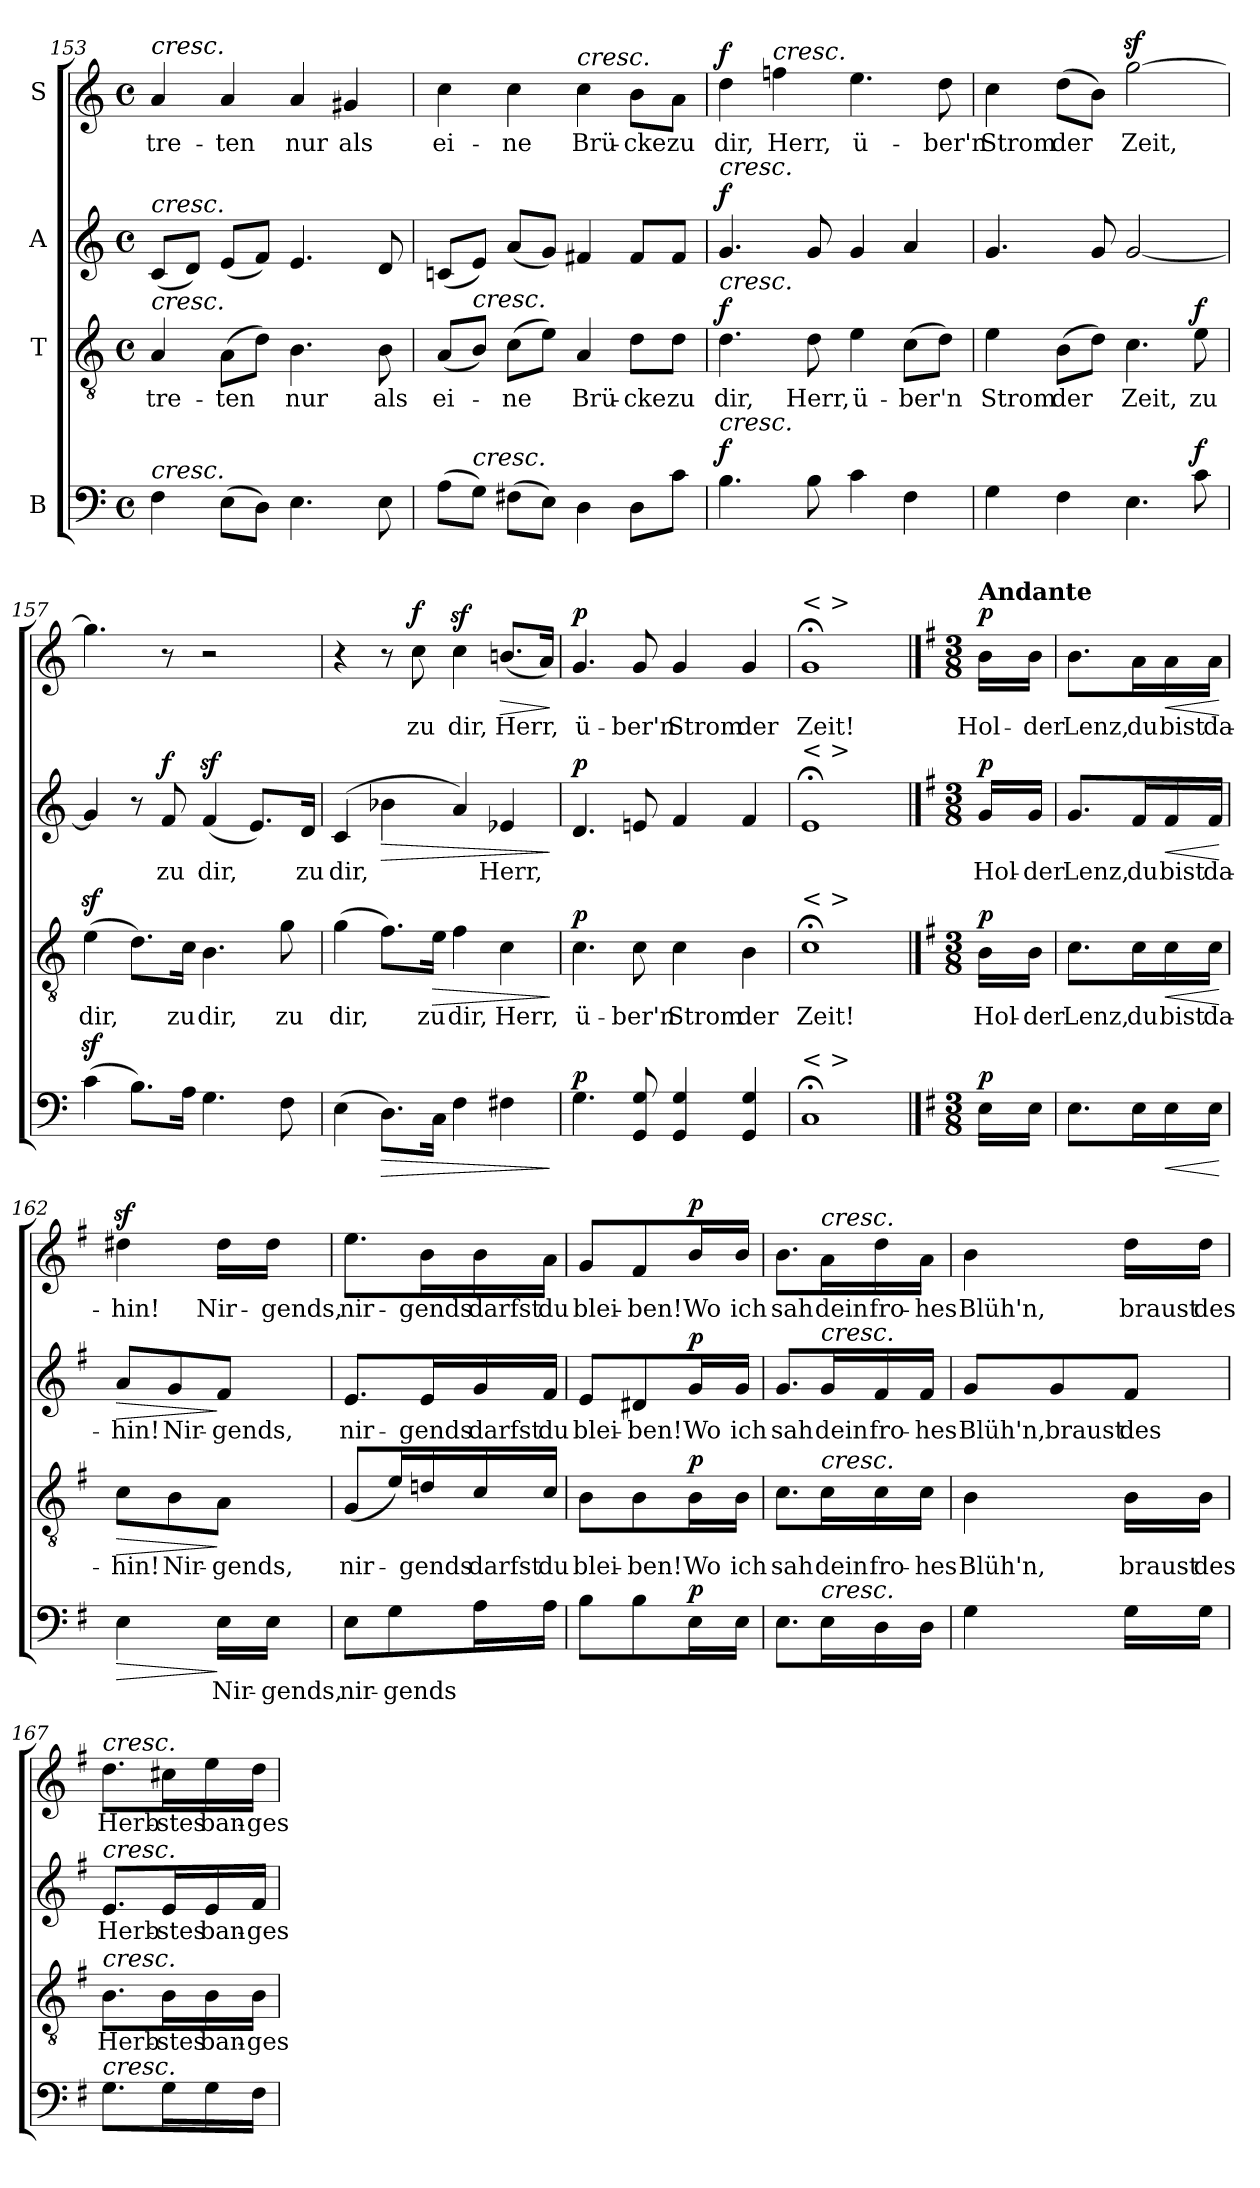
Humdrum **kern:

**kern	**text	**dynam	**kern	**text	**dynam	**kern	**text	**dynam	**kern	**text	**dynam
*part4	*part4	*part4	*part3	*part3	*part3	*part2	*part2	*part2	*part1	*part1	*part1
*staff4	*staff4	*staff4	*staff3	*staff3	*staff3	*staff2	*staff2	*staff2	*staff1	*staff1	*staff1
*I"B	*	*	*I"T	*	*	*I"A	*	*	*I"S	*	*
*clefF4	*	*	*clefGv2	*	*	*clefG2	*	*	*clefG2	*	*
*k[]	*	*	*k[]	*	*	*k[]	*	*	*k[]	*	*
*M4/4	*	*	*M4/4	*	*	*M4/4	*	*	*M4/4	*	*
*met(c)	*	*	*met(c)	*	*	*met(c)	*	*	*met(c)	*	*
=153	=153	=153	=153	=153	=153	=153	=153	=153	=153	=153	=153
!	!	!	!	!	!	!	!	!	!LO:TX:a:i:t=cresc.	!	!
!	!	!	!	!	!	!LO:TX:a:i:t=cresc.	!	!	!	!	!
!	!	!	!LO:TX:a:i:t=cresc.	!	!	!	!	!	!	!	!
!LO:TX:a:i:t=cresc.	!	!	!	!	!	!	!	!	!	!	!
!	!	!	!	!LO:LY:b	!	!	!	!	!	!LO:LY:b	!
4F\	.	.	4A/	-­tre-	.	(>8c/L	.	.	4a/	-­tre-	.
.	.	.	.	.	.	8d/J)	.	.	.	.	.
!	!	!	!	!LO:LY:b	!	!	!	!	!	!LO:LY:b	!
(>8E\L	.	.	(>8A\L	-ten	.	(>8e/L	.	.	4a/	-ten	.
8D\J)	.	.	8d\J)	.	.	8f/J)	.	.	.	.	.
!	!	!	!	!LO:LY:b	!	!	!	!	!	!LO:LY:b	!
4.E\	.	.	4.B\	nur	.	4.e/	.	.	4a/	nur	.
!	!	!	!	!	!	!	!	!	!	!LO:LY:b	!
.	.	.	.	.	.	.	.	.	4g#X/	als	.
!	!	!	!	!LO:LY:b	!	!	!	!	!	!	!
8E\	.	.	8B\	als	.	8d/	.	.	.	.	.
=154	=154	=154	=154	=154	=154	=154	=154	=154	=154	=154	=154
!	!	!	!	!LO:LY:b	!	!	!	!	!	!LO:LY:b	!
(>8A\L	.	.	(<8A/L	ei-	.	(>8cn/L	.	.	4cc\	ei-	.
!	!	!	!LO:TX:a:i:t=cresc.	!	!	!	!	!	!	!	!
!LO:TX:a:i:t=cresc.	!	!	!	!	!	!	!	!	!	!	!
8G\J)	.	.	8B/J)	.	.	8e/J)	.	.	.	.	.
!	!	!	!	!LO:LY:b	!	!	!	!	!	!LO:LY:b	!
(>8F#X\L	.	.	(>8c\L	-ne	.	(>8a/L	.	.	4cc\	-ne	.
8E\J)	.	.	8e\J)	.	.	8g/J)	.	.	.	.	.
!	!	!	!	!	!	!	!	!	!LO:TX:a:i:t=cresc.	!	!
!	!	!	!	!LO:LY:b	!	!	!	!	!	!LO:LY:b	!
4D\	.	.	4A/	Brü-	.	4f#X/	.	.	4cc\	Brü-	.
!	!	!	!	!LO:LY:b	!	!	!	!	!	!LO:LY:b	!
8D\L	.	.	8d\L	-cke	.	8f#/L	.	.	8b\L	-cke	.
!	!	!	!	!LO:LY:b	!	!	!	!	!	!LO:LY:b	!
8c\J	.	.	8d\J	zu	.	8f#/J	.	.	8a\J	zu	.
=155	=155	=155	=155	=155	=155	=155	=155	=155	=155	=155	=155
!	!	!	!	!	!	!LO:TX:a:i:t=cresc.	!	!	!	!	!
!	!	!	!LO:TX:a:i:t=cresc.	!	!	!	!	!	!	!	!
!LO:TX:a:i:t=cresc.	!	!	!	!	!	!	!	!	!	!	!
!	!	!LO:DY:b	!	!LO:LY:b	!LO:DY:b	!	!	!LO:DY:b	!	!LO:LY:b	!LO:DY:b
4.B\	.	f	4.d\	dir,	f	4.g/	.	f	4dd\	dir,	f
!	!	!	!	!	!	!	!	!	!LO:TX:a:i:t=cresc.	!	!
!	!	!	!	!	!	!	!	!	!	!LO:LY:b	!
.	.	.	.	.	.	.	.	.	4ffn\	Herr,	.
!	!	!	!	!LO:LY:b	!	!	!	!	!	!	!
8B\	.	.	8d\	Herr,	.	8g/	.	.	.	.	.
!	!	!	!	!LO:LY:b	!	!	!	!	!	!LO:LY:b	!
4c\	.	.	4e\	ü-	.	4g/	.	.	4.ee\	ü-	.
!	!	!	!	!LO:LY:b	!	!	!	!	!	!	!
4F\	.	.	(>8c\L	-ber'n	.	4a/	.	.	.	.	.
!	!	!	!	!	!	!	!	!	!	!LO:LY:b	!
.	.	.	8d\J)	.	.	.	.	.	8dd\	-ber'n	.
!!LO:LB:g=z
=156	=156	=156	=156	=156	=156	=156	=156	=156	=156	=156	=156
!	!	!	!	!LO:LY:b	!	!	!	!	!	!LO:LY:b	!
4G\	.	.	4e\	Strom	.	4.g/	.	.	4cc\	Strom	.
!	!	!	!	!LO:LY:b	!	!	!	!	!	!LO:LY:b	!
4F\	.	.	(>8B\L	der	.	.	.	.	(>8dd\L	der	.
.	.	.	8d\J)	.	.	8g/	.	.	8b\J)	.	.
!	!	!	!	!LO:LY:b	!	!	!	!	!	!LO:LY:b	!
4.E\	.	.	4.c\	Zeit,	.	[2g/	.	.	[2ggz<\	Zeit,	.
!	!	!LO:DY:b	!	!LO:LY:b	!LO:DY:b	!	!	!	!	!	!
8c\	.	f	8e\	zu	f	.	.	.	.	.	.
=157	=157	=157	=157	=157	=157	=157	=157	=157	=157	=157	=157
!	!	!	!	!LO:LY:b	!	!	!	!	!	!	!
(>4cz<\	.	.	(>4ez<\	dir,	.	4g/]	.	.	4.gg\]	.	.
8.B\L)	.	.	8.d\L)	.	.	8r	.	.	.	.	.
!	!	!	!	!	!	!	!LO:LY:b	!LO:DY:b	!	!	!
.	.	.	.	.	.	8f/	zu	f	8r	.	.
!	!	!	!	!LO:LY:b	!	!	!	!	!	!	!
16A\Jk	.	.	16c\Jk	zu	.	.	.	.	.	.	.
!	!	!	!	!LO:LY:b	!	!	!LO:LY:b	!	!	!	!
4.G\	.	.	4.B\	dir,	.	(<4fz</	dir,	.	2r	.	.
.	.	.	.	.	.	8.e/L)	.	.	.	.	.
!	!	!	!	!LO:LY:b	!	!	!	!	!	!	!
8F\	.	.	8g\	zu	.	.	.	.	.	.	.
!	!	!	!	!	!	!	!LO:LY:b	!	!	!	!
.	.	.	.	.	.	16d/Jk	zu	.	.	.	.
=158	=158	=158	=158	=158	=158	=158	=158	=158	=158	=158	=158
!	!	!	!	!LO:LY:b	!	!	!LO:LY:b	!	!	!	!
(>4E\	.	.	(>4g\	dir,	.	(>4c/	dir,	.	4r	.	.
!	!	!LO:HP:b	!	!	!	!	!	!LO:HP:b	!	!	!
8.D\L)	.	>	8.f\L)	.	.	4b-X\	.	>	8r	.	.
!	!	!	!	!	!	!	!	!	!	!LO:LY:b	!LO:DY:b
.	.	.	.	.	.	.	.	.	8cc\	zu	f
!	!	!	!	!LO:LY:b	!LO:HP:b	!	!	!	!	!	!
16C\Jk	.	.	16e\Jk	zu	>	.	.	.	.	.	.
!	!	!	!	!LO:LY:b	!	!	!	!	!	!LO:LY:b	!
4F\	.	.	4f\	dir,	.	4a/)	.	.	4ccz<\	dir,	.
!	!	!	!	!LO:LY:b	!	!	!LO:LY:b	!	!	!LO:LY:b	!LO:HP:b
4F#X\	.	.	4c\	Herr,	.	4e-X/	Herr,	.	(<8.bn/L	Herr,	>
.	.	.	.	.	.	.	.	.	16a/Jk)	.	.
.	.	]	.	.	]	.	.	]	.	.	]
=159	=159	=159	=159	=159	=159	=159	=159	=159	=159	=159	=159
!	!	!LO:DY:b	!	!LO:LY:b	!LO:DY:b	!	!	!LO:DY:b	!	!LO:LY:b	!LO:DY:b
4.G\	.	p	4.c\	ü-	p	4.d/	.	p	4.g/	ü-	p
!	!	!	!	!LO:LY:b	!	!	!	!	!	!LO:LY:b	!
8GG/ 8G/	.	.	8c\	-ber'n	.	8en/	.	.	8g/	-ber'n	.
!	!	!	!	!LO:LY:b	!	!	!	!	!	!LO:LY:b	!
4GG/ 4G/	.	.	4c\	Strom	.	4f/	.	.	4g/	Strom	.
!	!	!	!	!LO:LY:b	!	!	!	!	!	!LO:LY:b	!
4GG/ 4G/	.	.	4B\	der	.	4f/	.	.	4g/	der	.
=160	=160	=160	=160	=160	=160	=160	=160	=160	=160	=160	=160
!	!	!	!	!	!	!	!	!	!LO:TX:a:i:t=< >	!	!
!	!	!	!	!	!	!LO:TX:a:i:t=< >	!	!	!	!	!
!	!	!	!LO:TX:a:i:t=< >	!	!	!	!	!	!	!	!
!LO:TX:a:i:t=< >	!	!	!	!	!	!	!	!	!	!	!
!	!	!	!	!LO:LY:b	!	!	!	!	!	!LO:LY:b	!
1C;<	.	.	1c;<	Zeit!	.	1e;<	.	.	1g;<	Zeit!	.
!!LO:PB:g=z
==160X9	==160X9	==160X9	==160X9	==160X9	==160X9	==160X9	==160X9	==160X9	==160X9	==160X9	==160X9
*k[f#]	*	*	*k[f#]	*	*	*k[f#]	*	*	*k[f#]	*	*
*M3/8	*	*	*M3/8	*	*	*M3/8	*	*	*M3/8	*	*
!	!	!	!	!	!	!	!	!	!LO:TX:a:B:t=Andante	!	!
!	!	!LO:DY:b	!	!LO:LY:b	!LO:DY:b	!	!LO:LY:b	!LO:DY:b	!	!LO:LY:b	!LO:DY:b
16E\LL	.	p	16B\LL	Hol-	p	16g/LL	Hol-	p	16b\LL	Hol-	p
!	!	!	!	!LO:LY:b	!	!	!LO:LY:b	!	!	!LO:LY:b	!
16E\JJ	.	.	16B\JJ	-der	.	16g/JJ	-der	.	16b\JJ	-der	.
=161	=161	=161	=161	=161	=161	=161	=161	=161	=161	=161	=161
!	!	!	!	!LO:LY:b	!	!	!LO:LY:b	!	!	!LO:LY:b	!
8.E\L	.	.	8.c\L	Lenz,	.	8.g/L	Lenz,	.	8.b\L	Lenz,	.
!	!	!	!	!LO:LY:b	!	!	!LO:LY:b	!	!	!LO:LY:b	!
16E\L	.	.	16c\L	du	.	16f#/L	du	.	16a\L	du	.
!	!	!LO:HP:b	!	!LO:LY:b	!LO:HP:b	!	!LO:LY:b	!LO:HP:b	!	!LO:LY:b	!LO:HP:b
16E\	.	<	16c\	bist	<	16f#/	bist	<	16a\	bist	<
!	!	!	!	!LO:LY:b	!	!	!LO:LY:b	!	!	!LO:LY:b	!
16E\JJ	.	.	16c\JJ	da-	.	16f#/JJ	da-	.	16a\JJ	da-	.
.	.	[	.	.	[	.	.	[	.	.	[
=162	=162	=162	=162	=162	=162	=162	=162	=162	=162	=162	=162
!	!	!LO:HP:b	!	!LO:LY:b	!LO:HP:b	!	!LO:LY:b	!LO:HP:b	!	!LO:LY:b	!
4E\	.	>	8c\L	-hin!	>	8a/L	-hin!	>	4dd#Xz<\	-hin!	.
!	!	!	!	!LO:LY:b	!	!	!LO:LY:b	!	!	!	!
.	.	.	8B\	Nir-	.	8g/	Nir-	.	.	.	.
!	!LO:LY:b	!	!	!LO:LY:b	!	!	!LO:LY:b	!	!	!LO:LY:b	!
16E\LL	Nir-	]	8A\J	-gends,	]	8f#/J	-gends,	]	16dd#\LL	Nir-	.
!	!LO:LY:b	!	!	!	!	!	!	!	!	!LO:LY:b	!
16E\JJ	-gends,	.	.	.	.	.	.	.	16dd#\JJ	-gends,	.
=163	=163	=163	=163	=163	=163	=163	=163	=163	=163	=163	=163
!	!LO:LY:b	!	!	!LO:LY:b	!	!	!LO:LY:b	!	!	!LO:LY:b	!
8E\L	nir-	.	(<8G/L	nir-	.	8.e/L	nir-	.	8.ee\L	nir-	.
!	!LO:LY:b	!	!	!	!	!	!	!	!	!	!
8G\	-gends	.	16e/L)	.	.	.	.	.	.	.	.
!	!	!	!	!LO:LY:b	!	!	!LO:LY:b	!	!	!LO:LY:b	!
.	.	.	16dn/	-gends	.	16e/L	-gends	.	16b\L	-gends	.
!	!	!	!	!LO:LY:b	!	!	!LO:LY:b	!	!	!LO:LY:b	!
16A\L	.	.	16c/	darfst	.	16g/	darfst	.	16b\	darfst	.
!	!	!	!	!LO:LY:b	!	!	!LO:LY:b	!	!	!LO:LY:b	!
16A\JJ	.	.	16c/JJ	du	.	16f#/JJ	du	.	16a\JJ	du	.
!!LO:LB:g=z
=164	=164	=164	=164	=164	=164	=164	=164	=164	=164	=164	=164
!	!	!	!	!LO:LY:b	!	!	!LO:LY:b	!	!	!LO:LY:b	!
8B\L	.	.	8B\L	blei-	.	8e/L	blei-	.	8g/L	blei-	.
!	!	!	!	!LO:LY:b	!	!	!LO:LY:b	!	!	!LO:LY:b	!
8B\	.	.	8B\	-ben!	.	8d#X/	-ben!	.	8f#/	-ben!	.
!	!	!LO:DY:b	!	!LO:LY:b	!LO:DY:b	!	!LO:LY:b	!LO:DY:b	!	!LO:LY:b	!LO:DY:b
16E\L	.	p	16B\L	Wo	p	16g/L	Wo	p	16b/L	Wo	p
!	!	!	!	!LO:LY:b	!	!	!LO:LY:b	!	!	!LO:LY:b	!
16E\JJ	.	.	16B\JJ	ich	.	16g/JJ	ich	.	16b/JJ	ich	.
=165	=165	=165	=165	=165	=165	=165	=165	=165	=165	=165	=165
!	!	!	!	!LO:LY:b	!	!	!LO:LY:b	!	!	!LO:LY:b	!
8.E\L	.	.	8.c\L	sah	.	8.g/L	sah	.	8.b\L	sah	.
!	!	!	!	!	!	!	!	!	!LO:TX:a:i:t=cresc.	!	!
!	!	!	!	!	!	!LO:TX:a:i:t=cresc.	!	!	!	!	!
!	!	!	!LO:TX:a:i:t=cresc.	!	!	!	!	!	!	!	!
!LO:TX:a:i:t=cresc.	!	!	!	!	!	!	!	!	!	!	!
!	!	!	!	!LO:LY:b	!	!	!LO:LY:b	!	!	!LO:LY:b	!
16E\L	.	.	16c\L	dein	.	16g/L	dein	.	16a\L	dein	.
!	!	!	!	!LO:LY:b	!	!	!LO:LY:b	!	!	!LO:LY:b	!
16D\	.	.	16c\	fro-	.	16f#/	fro-	.	16dd\	fro-	.
!	!	!	!	!LO:LY:b	!	!	!LO:LY:b	!	!	!LO:LY:b	!
16D\JJ	.	.	16c\JJ	-hes	.	16f#/JJ	-hes	.	16a\JJ	-hes	.
=166	=166	=166	=166	=166	=166	=166	=166	=166	=166	=166	=166
!	!	!	!	!LO:LY:b	!	!	!LO:LY:b	!	!	!LO:LY:b	!
4G\	.	.	4B\	Blüh'n,	.	8g/L	Blüh'n,	.	4b\	Blüh'n,	.
!	!	!	!	!	!	!	!LO:LY:b	!	!	!	!
.	.	.	.	.	.	8g/	braust	.	.	.	.
!	!	!	!	!LO:LY:b	!	!	!LO:LY:b	!	!	!LO:LY:b	!
16G\LL	.	.	16B\LL	braust	.	8f#/J	des	.	16dd\LL	braust	.
!	!	!	!	!LO:LY:b	!	!	!	!	!	!LO:LY:b	!
16G\JJ	.	.	16B\JJ	des	.	.	.	.	16dd\JJ	des	.
=167	=167	=167	=167	=167	=167	=167	=167	=167	=167	=167	=167
!	!	!	!	!	!	!	!	!	!LO:TX:a:i:t=cresc.	!	!
!	!	!	!	!	!	!LO:TX:a:i:t=cresc.	!	!	!	!	!
!	!	!	!LO:TX:a:i:t=cresc.	!	!	!	!	!	!	!	!
!LO:TX:a:i:t=cresc.	!	!	!	!	!	!	!	!	!	!	!
!	!	!	!	!LO:LY:b	!	!	!LO:LY:b	!	!	!LO:LY:b	!
8.G\L	.	.	8.B\L	Herb-	.	8.e/L	Herb-	.	8.dd\L	Herb-	.
!	!	!	!	!LO:LY:b	!	!	!LO:LY:b	!	!	!LO:LY:b	!
16G\L	.	.	16B\L	-stes	.	16e/L	-stes	.	16cc#X\L	-stes	.
!	!	!	!	!LO:LY:b	!	!	!LO:LY:b	!	!	!LO:LY:b	!
16G\	.	.	16B\	ban-	.	16e/	ban-	.	16ee\	ban-	.
!	!	!	!	!LO:LY:b	!	!	!LO:LY:b	!	!	!LO:LY:b	!
16F#\JJ	.	.	16B\JJ	-ges	.	16f#/JJ	-ges	.	16dd\JJ	-ges	.
=	=	=	=	=	=	=	=	=	=	=	=
*-	*-	*-	*-	*-	*-	*-	*-	*-	*-	*-	*-
